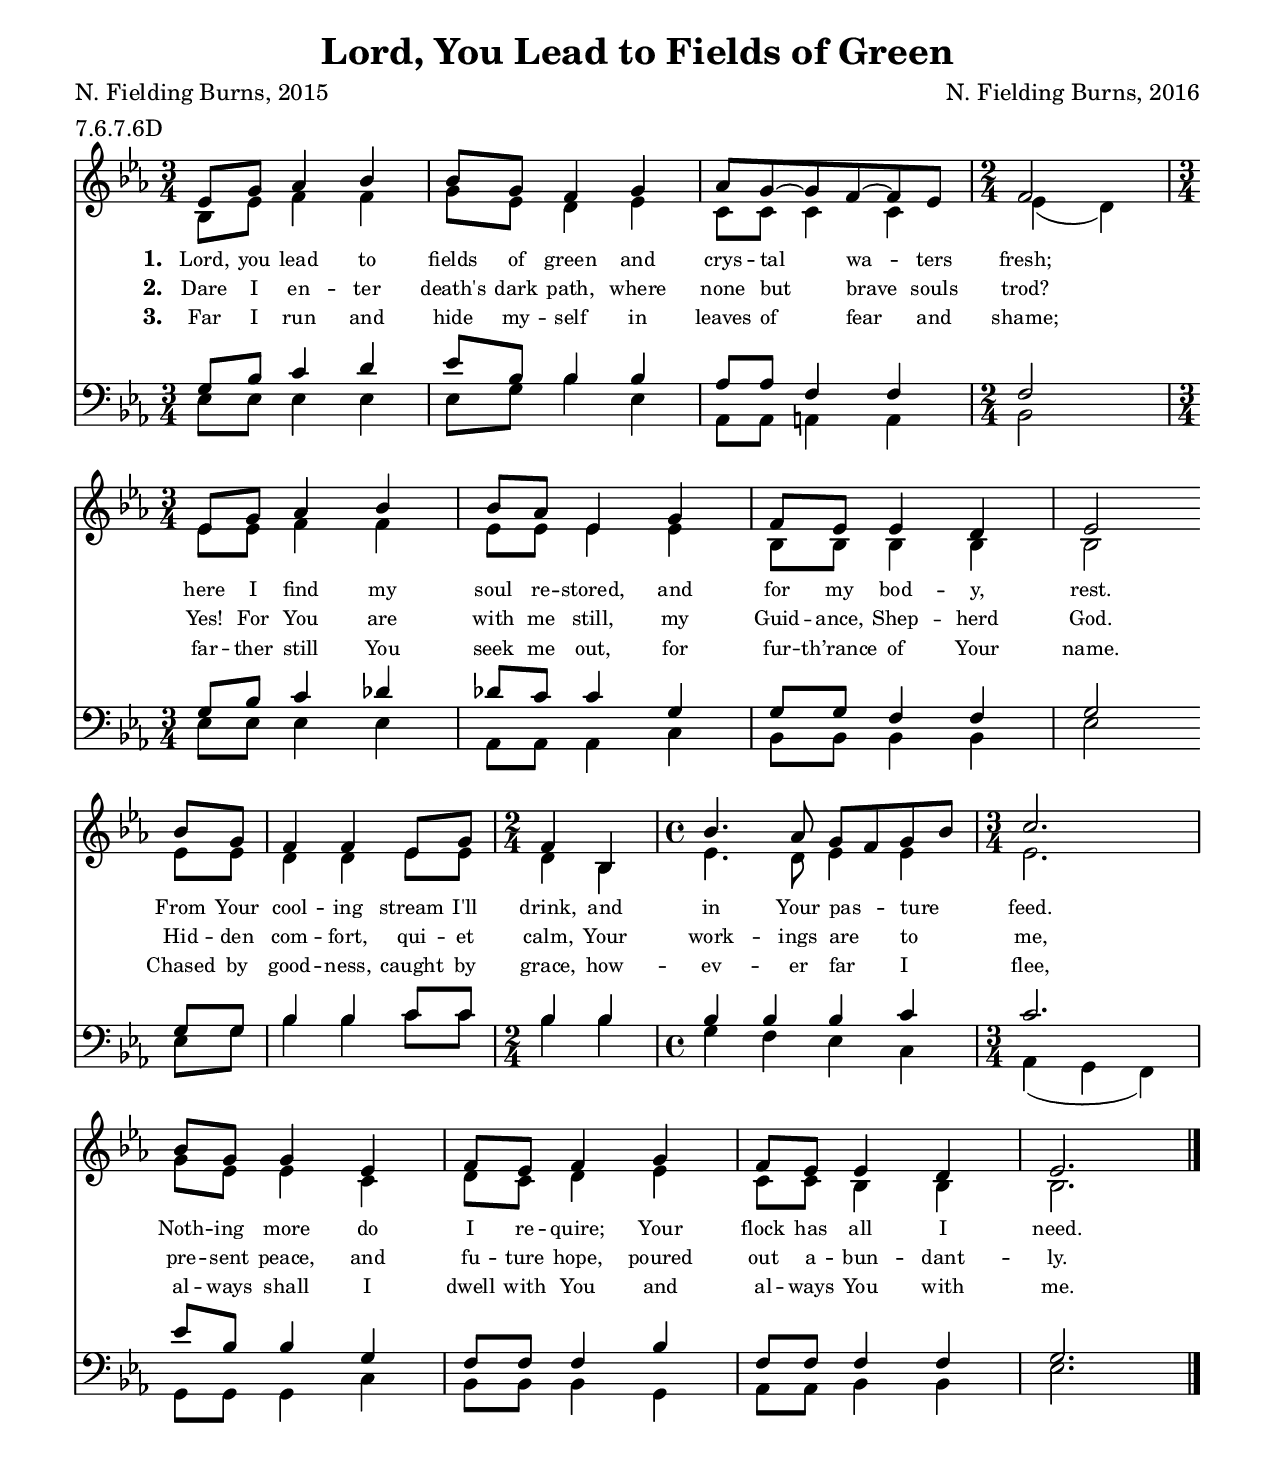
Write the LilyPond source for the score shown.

\include "hymn.ily"

\header
{
  title = "Lord, You Lead to Fields of Green"
  poet = "N. Fielding Burns, 2015"
  composer = "N. Fielding Burns, 2016"
  tune = "Jollity"
  meter = "7.6.7.6D"
}

global =
{
  \time 3/4
  \key ees \major
}

stanzas = <<
  \new Lyrics \lyricsto "sopranos" {
    \set stanza = "1. "

    Lord, you lead to fields of green
    and crys -- tal wa -- ters fresh;
    here I find my soul re -- stored,
    and for my bod -- y, rest.

    From Your cool -- ing stream I'll drink,
    and in Your pas -- _ ture _ feed.
    Noth -- ing more do I re -- quire;
    Your flock has all I need.
  }

  \new Lyrics \lyricsto "sopranos" {
    \set stanza = "2. "

    Dare I en -- ter death's dark path,
    where none but brave souls trod?
    Yes! For You are with me still,
    my Guid -- ance, Shep -- herd God.

    Hid -- den com -- fort, qui -- et calm,
    Your work -- ings are _ to _ me,
    pre -- sent peace, and fu -- ture hope,
    poured out a -- bun -- dant -- ly.
  }

  \new Lyrics \lyricsto "sopranos" {
    \set stanza = "3. "

    Far I run and hide my -- self
    in leaves of fear and shame;
    far -- ther still You seek me out,
    for fur -- th’rance of Your name.

    Chased by good -- ness, caught by grace,
    how -- ev -- er far _ I _ flee,
    al -- ways shall I dwell with You
    and al -- ways You with me.
  }
>>

soprano = \relative c' {
  ees8 g aes4 bes
  bes8 g f4 g
  aes8 g~ g f~ f ees
  \time 2/4
  f2

  \break

  \time 3/4
  ees8 g aes4 bes
  bes8 aes ees4 g
  f8 ees ees4 d
  ees2

  \linebreak

  bes'8 g
  f4 f ees8 g
  \time 2/4
  f4 bes,
  \time 4/4
  bes'4. aes8 g f g bes
  \time 3/4
  c2.

  \break

  bes8 g g4 ees
  f8 ees f4 g
  f8 ees ees4 d
  ees2.
}

alto = \relative c' {
  bes8 ees f4 f
  g8 ees d4 ees
  c8 c c4 c
  ees4( d)

  ees8 ees f4 f
  ees8 ees ees4 ees
  bes8 bes bes4 bes
  bes2

  ees8 ees d4 d
  ees8 ees d4 bes
  ees4. d8 ees4 ees4
  ees2.

  g8 ees ees4 c
  d8 c d4 ees
  c8 c bes4 bes
  bes2.
}

tenor = \relative c' {
  g8 bes c4 d
  ees8 bes bes4 bes
  aes8 aes f4 f
  f2

  g8 bes c4 des
  des8 c c4 g
  g8 g f4 f
  g2

  g8 g bes4 bes
  c8 c bes4 bes
  bes bes bes c
  c2.

  ees8 bes bes4 g
  f8 f f4 bes
  f8 f f4 f
  g2.
}

bass = \relative c {
  ees8 ees ees4 ees
  ees8 g bes4 ees,
  aes,8 aes a4 a
  bes2

  ees8 ees ees4 ees
  aes,8 aes aes4 c
  bes8 bes bes4 bes
  ees2

  ees8 g bes4 bes
  c8 c bes4 bes
  g f ees c
  aes( g f)

  g8 g g4 c
  bes8 bes bes4 g
  aes8 aes bes4 bes
  ees2.
}

\include "hymn-template.ily"
